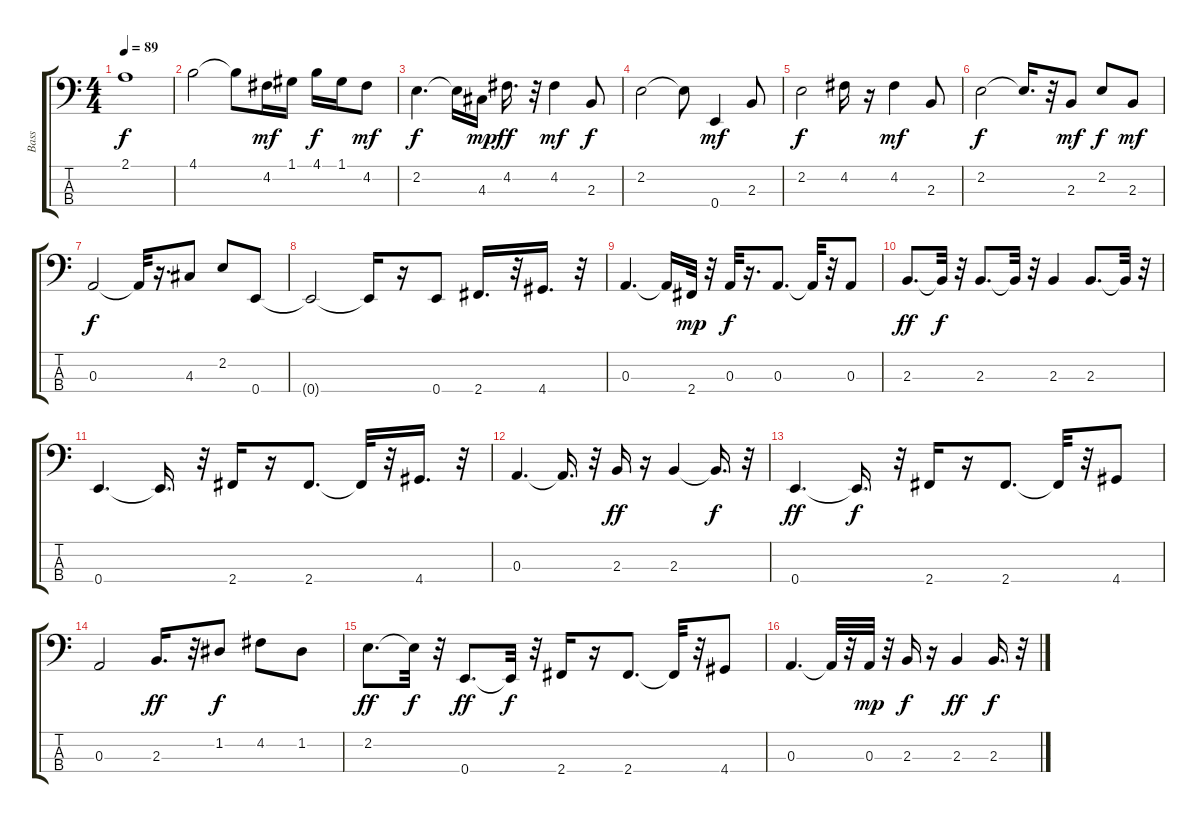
\track ("Bass" "Bass") {instrument electricbassfinger}
\staff {score tabs}
\tuning (G2 D2 A1 E1) {hide}
\ts (4 4)
\tempo 89
\clef f4
\ks c
2.1.1{dy f} |
4.1.2 4.1{t}.8 4.2.16{dy mf} 1.1.16 4.1.16{dy f} 1.1.16 4.2.8{dy mf} |
2.2.4{d dy f} 2.2{t}.16 4.3.16{dy mp} 4.2.16{d dy ff} r.32 4.2.4{dy mf} 2.3.8{dy f} |
2.2.2 2.2{t}.8 0.4.4{dy mf} 2.3.8 |
2.2.2{dy f} 4.2.16 r.16 4.2.4{dy mf} 2.3.8 |
2.2.2{dy f} 2.2{t}.16{d} r.32 2.3.8{dy mf} 2.2.8{dy f} 2.3.8{dy mf} |
0.3.2{dy f} 0.3{t}.32 r.16{d} 4.3.8 2.2.8 0.4.8 |
0.4{t}.2 0.4{t}.16 r.16 0.4.8 2.4.16{d} r.32 4.4.16{d} r.32 |
0.3.4{d} 0.3{t}.16 2.4.32{dy mp} r.32 0.3.32{dy f} r.16{d} 0.3.8{d} 0.3{t}.32 r.32 0.3.8 |
2.3.8{d dy ff} 2.3{t}.32{dy f} r.32 2.3.8{d} 2.3{t}.32 r.32 2.3.4 2.3.8{d} 2.3{t}.32 r.32 |
0.4.4{d} 0.4{t}.16{d} r.32 2.4.16 r.16 2.4.8{d} 2.4{t}.32 r.32 4.4.16{d} r.32 |
0.3.4{d} 0.3{t}.16{d} r.32 2.3.16{dy ff} r.16 2.3.4 2.3{t}.16{d dy f} r.32 |
0.4.4{d dy ff} 0.4{t}.16{d dy f} r.32 2.4.16 r.16 2.4.8{d} 2.4{t}.32 r.32 4.4.8 |
0.3.2 2.3.16{d dy ff} r.32 1.2.8{dy f} 4.2.8 1.2.8 |
2.2.8{d dy ff} 2.2{t}.32{dy f} r.32 0.4.8{d dy ff} 0.4{t}.32{dy f} r.32 2.4.16 r.16 2.4.8{d} 2.4{t}.32 r.32 4.4.8 |
0.3.4{d} 0.3{t}.32 r.32 0.3.32{dy mp} r.32 2.3.16{dy f} r.16 2.3.4{dy ff} 2.3.16{d dy f} r.32
